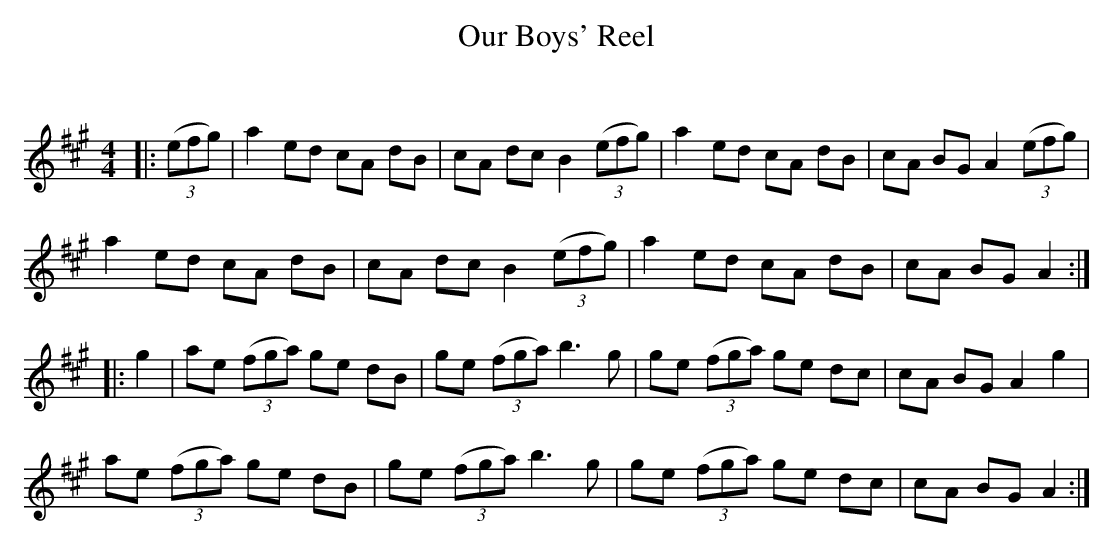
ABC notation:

X:1
T: Our Boys' Reel
C:
Q: 232
K:A
M:4/4
L:1/8
|:((3efg) |a2 ed cA dB|cA dc B2 ((3efg) |a2 ed cA dB|cA BG A2 ((3efg) |
a2 ed cA dB|cA dc B2 ((3efg) |a2 ed cA dB|cA BG A2:|
|:g2|ae ((3fga) ge dB|ge ((3fga) b3g|ge ((3fga) ge dc|cA BG A2 g2|
ae ((3fga) ge dB|ge ((3fga) b3g|ge ((3fga) ge dc|cA BG A2:|
